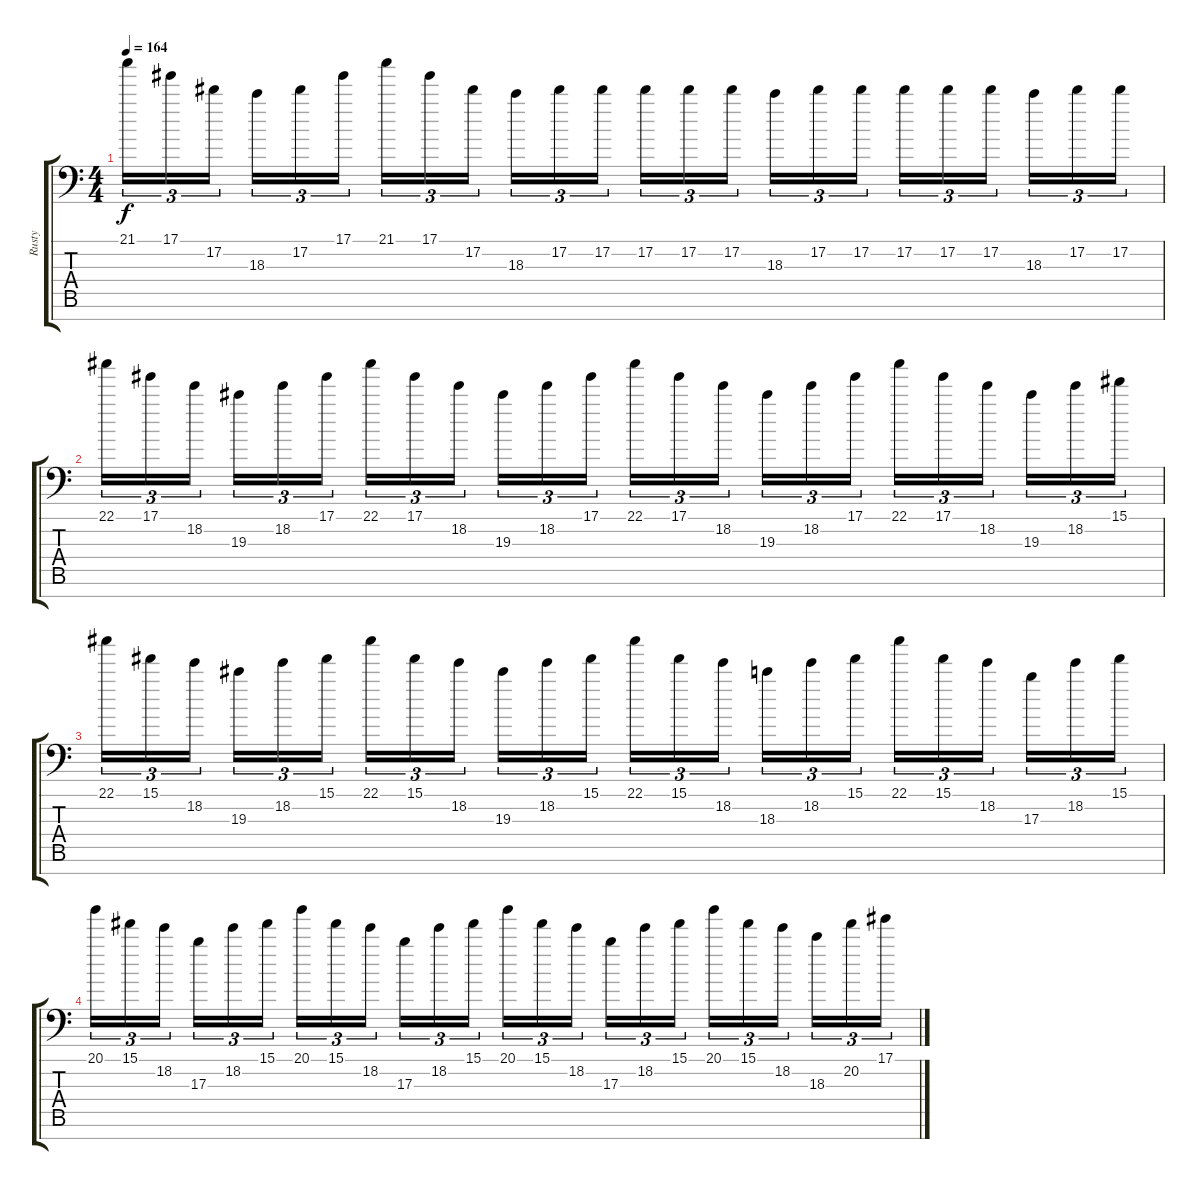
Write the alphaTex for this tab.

\track ("Rusty" "Rusty") {instrument distortionguitar}
\staff {score tabs}
\tuning (Eb4 Bb3 Gb3 Db3 Ab2 Eb2 Bb1) {hide}
\ts (4 4)
\tempo 164
\clef f4
\ks c
21.1.16{tu (3 2) dy f} 17.1.16{tu (3 2)} 17.2.16{tu (3 2)} 18.3.16{tu (3 2)} 17.2.16{tu (3 2)} 17.1.16{tu (3 2)} 21.1.16{tu (3 2)} 17.1.16{tu (3 2)} 17.2.16{tu (3 2)} 18.3.16{tu (3 2)} 17.2.16{tu (3 2)} 17.2.16{tu (3 2)} 17.2.16{tu (3 2)} 17.2.16{tu (3 2)} 17.2.16{tu (3 2)} 18.3.16{tu (3 2)} 17.2.16{tu (3 2)} 17.2.16{tu (3 2)} 17.2.16{tu (3 2)} 17.2.16{tu (3 2)} 17.2.16{tu (3 2)} 18.3.16{tu (3 2)} 17.2.16{tu (3 2)} 17.2.16{tu (3 2)} |
22.1.16{tu (3 2)} 17.1.16{tu (3 2)} 18.2.16{tu (3 2)} 19.3.16{tu (3 2)} 18.2.16{tu (3 2)} 17.1.16{tu (3 2)} 22.1.16{tu (3 2)} 17.1.16{tu (3 2)} 18.2.16{tu (3 2)} 19.3.16{tu (3 2)} 18.2.16{tu (3 2)} 17.1.16{tu (3 2)} 22.1.16{tu (3 2)} 17.1.16{tu (3 2)} 18.2.16{tu (3 2)} 19.3.16{tu (3 2)} 18.2.16{tu (3 2)} 17.1.16{tu (3 2)} 22.1.16{tu (3 2)} 17.1.16{tu (3 2)} 18.2.16{tu (3 2)} 19.3.16{tu (3 2)} 18.2.16{tu (3 2)} 15.1.16{tu (3 2)} |
22.1.16{tu (3 2)} 15.1.16{tu (3 2)} 18.2.16{tu (3 2)} 19.3.16{tu (3 2)} 18.2.16{tu (3 2)} 15.1.16{tu (3 2)} 22.1.16{tu (3 2)} 15.1.16{tu (3 2)} 18.2.16{tu (3 2)} 19.3.16{tu (3 2)} 18.2.16{tu (3 2)} 15.1.16{tu (3 2)} 22.1.16{tu (3 2)} 15.1.16{tu (3 2)} 18.2.16{tu (3 2)} 18.3.16{tu (3 2)} 18.2.16{tu (3 2)} 15.1.16{tu (3 2)} 22.1.16{tu (3 2)} 15.1.16{tu (3 2)} 18.2.16{tu (3 2)} 17.3.16{tu (3 2)} 18.2.16{tu (3 2)} 15.1.16{tu (3 2)} |
20.1.16{tu (3 2)} 15.1.16{tu (3 2)} 18.2.16{tu (3 2)} 17.3.16{tu (3 2)} 18.2.16{tu (3 2)} 15.1.16{tu (3 2)} 20.1.16{tu (3 2)} 15.1.16{tu (3 2)} 18.2.16{tu (3 2)} 17.3.16{tu (3 2)} 18.2.16{tu (3 2)} 15.1.16{tu (3 2)} 20.1.16{tu (3 2)} 15.1.16{tu (3 2)} 18.2.16{tu (3 2)} 17.3.16{tu (3 2)} 18.2.16{tu (3 2)} 15.1.16{tu (3 2)} 20.1.16{tu (3 2)} 15.1.16{tu (3 2)} 18.2.16{tu (3 2)} 18.3.16{tu (3 2)} 20.2.16{tu (3 2)} 17.1.16{tu (3 2)}
